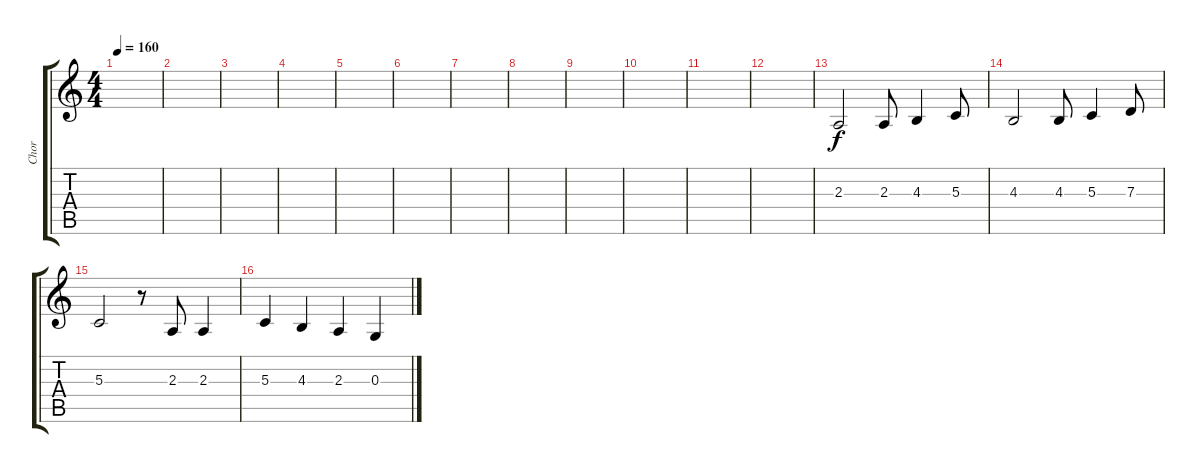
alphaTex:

\track ("Chor" "Chor") {instrument choiraahs}
\staff {score tabs}
\tuning (E4 B3 G3 D3 A2 E2) {hide}
\ts (4 4)
\tempo 160
\clef g2
\ks c
|
|
|
|
|
|
|
|
|
|
|
|
2.3.2 2.3.8 4.3.4 5.3.8 |
4.3.2 4.3.8 5.3.4 7.3.8 |
5.3.2 r.8 2.3.8 2.3.4 |
5.3.4 4.3.4 2.3.4 0.3.4
